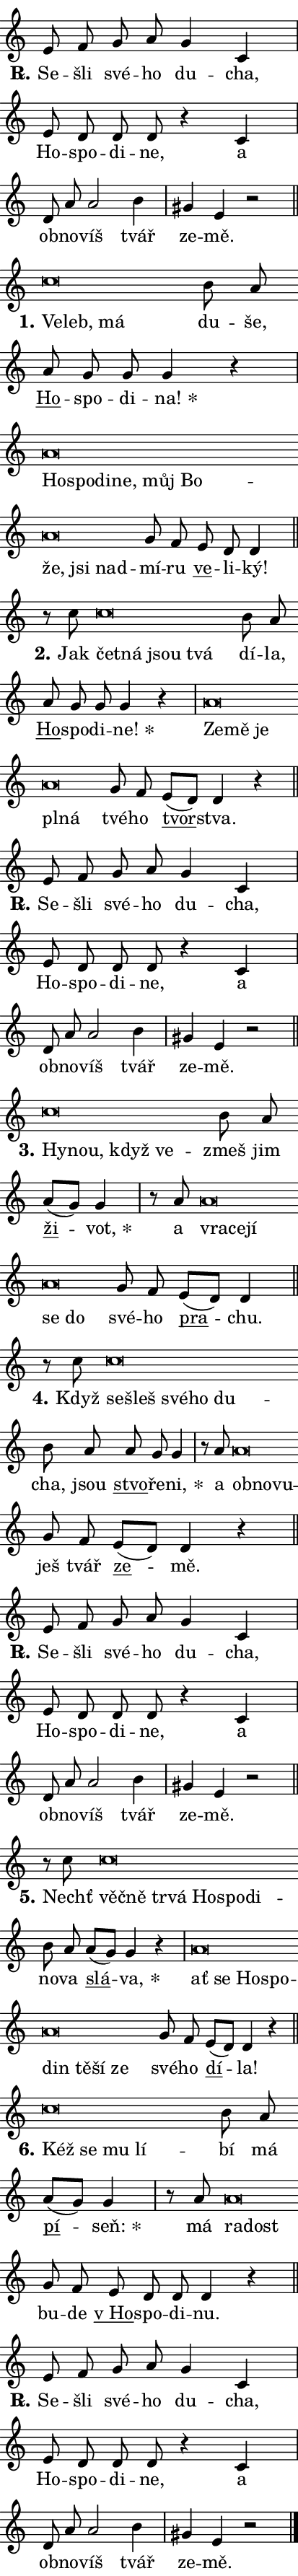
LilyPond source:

\version "2.22.1"
\header { tagline = "" }
\paper {
  indent = 0\cm
  top-margin = 0\cm
  right-margin = 0\cm
  bottom-margin = 0\cm
  left-margin = 0\cm
  paper-width = 7\cm
  page-breaking = #ly:one-page-breaking
  system-system-spacing.basic-distance = #11
  score-system-spacing.basic-distance = #11.3
  ragged-last = ##f
}


%% Author: Thomas Morley
%% https://lists.gnu.org/archive/html/lilypond-user/2020-05/msg00002.html
#(define (line-position grob)
"Returns position of @var[grob} in current system:
   @code{'start}, if at first time-step
   @code{'end}, if at last time-step
   @code{'middle} otherwise
"
  (let* ((col (ly:item-get-column grob))
         (ln (ly:grob-object col 'left-neighbor))
         (rn (ly:grob-object col 'right-neighbor))
         (col-to-check-left (if (ly:grob? ln) ln col))
         (col-to-check-right (if (ly:grob? rn) rn col))
         (break-dir-left
           (and
             (ly:grob-property col-to-check-left 'non-musical #f)
             (ly:item-break-dir col-to-check-left)))
         (break-dir-right
           (and
             (ly:grob-property col-to-check-right 'non-musical #f)
             (ly:item-break-dir col-to-check-right))))
        (cond ((eqv? 1 break-dir-left) 'start)
              ((eqv? -1 break-dir-right) 'end)
              (else 'middle))))

#(define (tranparent-at-line-position vctor)
  (lambda (grob)
  "Relying on @code{line-position} select the relevant enry from @var{vctor}.
Used to determine transparency,"
    (case (line-position grob)
      ((end) (not (vector-ref vctor 0)))
      ((middle) (not (vector-ref vctor 1)))
      ((start) (not (vector-ref vctor 2))))))

noteHeadBreakVisibility =
#(define-music-function (break-visibility)(vector?)
"Makes @code{NoteHead}s transparent relying on @var{break-visibility}"
#{
  \override NoteHead.transparent =
    #(tranparent-at-line-position break-visibility)
#})

#(define delete-ledgers-for-transparent-note-heads
  (lambda (grob)
    "Reads whether a @code{NoteHead} is transparent.
If so this @code{NoteHead} is removed from @code{'note-heads} from
@var{grob}, which is supposed to be @code{LedgerLineSpanner}.
As a result ledgers are not printed for this @code{NoteHead}"
    (let* ((nhds-array (ly:grob-object grob 'note-heads))
           (nhds-list
             (if (ly:grob-array? nhds-array)
                 (ly:grob-array->list nhds-array)
                 '()))
           ;; Relies on the transparent-property being done before
           ;; Staff.LedgerLineSpanner.after-line-breaking is executed.
           ;; This is fragile ...
           (to-keep
             (remove
               (lambda (nhd)
                 (ly:grob-property nhd 'transparent #f))
               nhds-list)))
      ;; TODO find a better method to iterate over grob-arrays, similiar
      ;; to filter/remove etc for lists
      ;; For now rebuilt from scratch
      (set! (ly:grob-object grob 'note-heads)  '())
      (for-each
        (lambda (nhd)
          (ly:pointer-group-interface::add-grob grob 'note-heads nhd))
        to-keep))))

hideNotes = {
  \noteHeadBreakVisibility #begin-of-line-visible
}
unHideNotes = {
  \noteHeadBreakVisibility #all-visible
}

% work-around for resetting accidentals
% https://lilypond.org/doc/v2.23/Documentation/notation/displaying-rhythms#unmetered-music
cadenzaMeasure = {
  \cadenzaOff
  \partial 1024 s1024
  \cadenzaOn
}

#(define-markup-command (accent layout props text) (markup?)
  "Underline accented syllable"
  (interpret-markup layout props
    #{\markup \override #'(offset . 4.3) \underline { #text }#}))

responsum = \markup \concat {
  "R" \hspace #-1.05 \path #0.1 #'((moveto 0 0.07) (lineto 0.9 0.8)) \hspace #0.05 "."
}

\layout {
    \context {
        \Staff
        \remove "Time_signature_engraver"
        \override LedgerLineSpanner.after-line-breaking = #delete-ledgers-for-transparent-note-heads
    }
    \context {
        \Voice {
            \override NoteHead.output-attributes = #'((class . "notehead"))
            \override Hairpin.height = #0.55
        }
    }
    \context {
        \Lyrics {
            \override StanzaNumber.output-attributes = #'((class . "stanzanumber"))
            \override LyricSpace.minimum-distance = #0.9
            \override LyricText.font-name = #"TeX Gyre Schola"
            \override LyricText.font-size = 1
            \override StanzaNumber.font-name = #"TeX Gyre Schola Bold"
            \override StanzaNumber.font-size = 1
        }
    }
}

% magnetic-lyrics.ily
%
%   written by
%     Jean Abou Samra <jean@abou-samra.fr>
%     Werner Lemberg <wl@gnu.org>
%
%   adapted by
%     Jiri Hon <jiri.hon@gmail.com>
%
% Version 2022-Apr-15

% https://www.mail-archive.com/lilypond-user@gnu.org/msg149350.html

#(define (Left_hyphen_pointer_engraver context)
   "Collect syllable-hyphen-syllable occurrences in lyrics and store
them in properties.  This engraver only looks to the left.  For
example, if the lyrics input is @code{foo -- bar}, it does the
following.

@itemize @bullet
@item
Set the @code{text} property of the @code{LyricHyphen} grob between
@q{foo} and @q{bar} to @code{foo}.

@item
Set the @code{left-hyphen} property of the @code{LyricText} grob with
text @q{foo} to the @code{LyricHyphen} grob between @q{foo} and
@q{bar}.
@end itemize

Use this auxiliary engraver in combination with the
@code{lyric-@/text::@/apply-@/magnetic-@/offset!} hook."
   (let ((hyphen #f)
         (text #f))
     (make-engraver
      (acknowledgers
       ((lyric-syllable-interface engraver grob source-engraver)
        (set! text grob)))
      (end-acknowledgers
       ((lyric-hyphen-interface engraver grob source-engraver)
        ;(when (not (grob::has-interface grob 'lyric-space-interface))
          (set! hyphen grob)));)
      ((stop-translation-timestep engraver)
       (when (and text hyphen)
         (ly:grob-set-object! text 'left-hyphen hyphen))
       (set! text #f)
       (set! hyphen #f)))))

#(define (lyric-text::apply-magnetic-offset! grob)
   "If the space between two syllables is less than the value in
property @code{LyricText@/.details@/.squash-threshold}, move the right
syllable to the left so that it gets concatenated with the left
syllable.

Use this function as a hook for
@code{LyricText@/.after-@/line-@/breaking} if the
@code{Left_@/hyphen_@/pointer_@/engraver} is active."
   (let ((hyphen (ly:grob-object grob 'left-hyphen #f)))
     (when hyphen
       (let ((left-text (ly:spanner-bound hyphen LEFT)))
         (when (grob::has-interface left-text 'lyric-syllable-interface)
           (let* ((common (ly:grob-common-refpoint grob left-text X))
                  (this-x-ext (ly:grob-extent grob common X))
                  (left-x-ext
                   (begin
                     ;; Trigger magnetism for left-text.
                     (ly:grob-property left-text 'after-line-breaking)
                     (ly:grob-extent left-text common X)))
                  ;; `delta` is the gap width between two syllables.
                  (delta (- (interval-start this-x-ext)
                            (interval-end left-x-ext)))
                  (details (ly:grob-property grob 'details))
                  (threshold (assoc-get 'squash-threshold details 0.2)))
             (when (< delta threshold)
               (let* (;; We have to manipulate the input text so that
                      ;; ligatures crossing syllable boundaries are not
                      ;; disabled.  For languages based on the Latin
                      ;; script this is essentially a beautification.
                      ;; However, for non-Western scripts it can be a
                      ;; necessity.
                      (lt (ly:grob-property left-text 'text))
                      (rt (ly:grob-property grob 'text))
                      (is-space (grob::has-interface hyphen 'lyric-space-interface))
                      (space (if is-space " " ""))
                      (space-markup (grob-interpret-markup grob " "))
                      (space-size (interval-length (ly:stencil-extent space-markup X)))
                      (extra-delta (if is-space space-size 0))
                      ;; Append new syllable.
                      (ltrt-space (if (and (string? lt) (string? rt))
                                (string-append lt space rt)
                                (make-concat-markup (list lt space rt))))
                      ;; Right-align `ltrt` to the right side.
                      (ltrt-space-markup (grob-interpret-markup
                               grob
                               (make-translate-markup
                                (cons (interval-length this-x-ext) 0)
                                (make-right-align-markup ltrt-space)))))
                 (begin
                   ;; Don't print `left-text`.
                   (ly:grob-set-property! left-text 'stencil #f)
                   ;; Set text and stencil (which holds all collected
                   ;; syllables so far) and shift it to the left.
                   (ly:grob-set-property! grob 'text ltrt-space)
                   (ly:grob-set-property! grob 'stencil ltrt-space-markup)
                   (ly:grob-translate-axis! grob (- (- delta extra-delta)) X))))))))))


#(define (lyric-hyphen::displace-bounds-first grob)
   ;; Make very sure this callback isn't triggered too early.
   (let ((left (ly:spanner-bound grob LEFT))
         (right (ly:spanner-bound grob RIGHT)))
     (ly:grob-property left 'after-line-breaking)
     (ly:grob-property right 'after-line-breaking)
     (ly:lyric-hyphen::print grob)))

squashThreshold = #0.4

\layout {
  \context {
    \Lyrics
    \consists #Left_hyphen_pointer_engraver
    \override LyricText.after-line-breaking =
      #lyric-text::apply-magnetic-offset!
    \override LyricHyphen.stencil = #lyric-hyphen::displace-bounds-first
    \override LyricText.details.squash-threshold = \squashThreshold
    \override LyricHyphen.minimum-distance = 0
    \override LyricHyphen.minimum-length = \squashThreshold
  }
}

squash = \override LyricText.details.squash-threshold = 9999
unSquash = \override LyricText.details.squash-threshold = \squashThreshold

left = \override LyricText.self-alignment-X = #LEFT
unLeft = \revert LyricText.self-alignment-X

starOffset = #(lambda (grob) 
                (let ((x_offset (ly:self-alignment-interface::aligned-on-x-parent grob)))
                  (if (= x_offset 0) 0 (+ x_offset 1.2))))

star = #(define-music-function (syllable)(string?)
"Append star separator at the end of a syllable"
#{
  \once \override LyricText.X-offset = #starOffset
  \lyricmode { \markup {
    #syllable
    \override #'((font-name . "TeX Gyre Schola Bold")) \hspace #0.2 \lower #0.65 \larger "*"
  } }
#})

starAccent = #(define-music-function (syllable)(string?)
"Append star separator at the end of a syllable and make accent"
#{
  \once \override LyricText.X-offset = #starOffset
  \lyricmode { \markup {
    \accent #syllable
    \override #'((font-name . "TeX Gyre Schola Bold")) \hspace #0.2 \lower #0.65 \larger "*"
  } }
#})

breath = #(define-music-function (syllable)(string?)
"Append breathing indicator at the end of a syllable"
#{
  \lyricmode { \markup { #syllable "+" } }
#})

optionalBreath = #(define-music-function (syllable)(string?)
"Append optional breathing indicator at the end of a syllable"
#{
  \lyricmode { \markup { #syllable "(+)" } }
#})


\score {
    <<
        \new Voice = "melody" { \cadenzaOn \key c \major \relative { e'8 f g a g4 c, \cadenzaMeasure \bar "|" e8 d d d r4 c \cadenzaMeasure \bar "|" d8 a' a2 b4 \cadenzaMeasure \bar "|" gis e r2 \cadenzaMeasure \bar "||" \break } }
        \new Lyrics \lyricsto "melody" { \lyricmode { \set stanza = \responsum
Se -- šli své -- ho du -- cha, Ho -- spo -- di -- ne, a ob -- no -- víš tvář ze -- mě. } }
    >>
    \layout {}
}

\score {
    <<
        \new Voice = "melody" { \cadenzaOn \key c \major \relative { c''\breve*1/16 \hideNotes \breve*1/16 \breve*1/16 \bar "" \unHideNotes b8 a \bar "" a g g g4 r \cadenzaMeasure \bar "|" a\breve*1/16 \hideNotes \breve*1/16 \bar "" \breve*1/16 \bar "" \breve*1/16 \bar "" \breve*1/16 \bar "" \breve*1/16 \bar "" \breve*1/16 \bar "" \breve*1/16 \breve*1/16 \bar "" \unHideNotes g8 f \bar "" e d d4 \cadenzaMeasure \bar "||" \break } }
        \new Lyrics \lyricsto "melody" { \lyricmode { \set stanza = "1."
\left Ve -- \squash leb, má \unLeft \unSquash du -- še, \markup \accent Ho -- spo -- di -- \star na! \left Ho -- \squash spo -- di -- ne, můj Bo -- že, jsi nad -- \unLeft \unSquash mí -- ru \markup \accent ve -- li -- ký! } }
    >>
    \layout {}
}

\score {
    <<
        \new Voice = "melody" { \cadenzaOn \key c \major \relative { r8 c''8 c\breve*1/16 \hideNotes \breve*1/16 \bar "" \breve*1/16 \breve*1/16 \bar "" \unHideNotes b8 a \bar "" a g g g4 r \cadenzaMeasure \bar "|" a\breve*1/16 \hideNotes \breve*1/16 \bar "" \breve*1/16 \bar "" \breve*1/16 \breve*1/16 \bar "" \unHideNotes g8 f \bar "" e[( d)] d4 r \cadenzaMeasure \bar "||" \break } }
        \new Lyrics \lyricsto "melody" { \lyricmode { \set stanza = "2."
Jak \left čet -- \squash ná jsou tvá \unLeft \unSquash dí -- la, \markup \accent Ho -- spo -- di -- \star ne! \left Ze -- \squash mě je pl -- ná \unLeft \unSquash tvé -- ho \markup \accent tvor -- stva. } }
    >>
    \layout {}
}

\score {
    <<
        \new Voice = "melody" { \cadenzaOn \key c \major \relative { e'8 f g a g4 c, \cadenzaMeasure \bar "|" e8 d d d r4 c \cadenzaMeasure \bar "|" d8 a' a2 b4 \cadenzaMeasure \bar "|" gis e r2 \cadenzaMeasure \bar "||" \break } }
        \new Lyrics \lyricsto "melody" { \lyricmode { \set stanza = \responsum
Se -- šli své -- ho du -- cha, Ho -- spo -- di -- ne, a ob -- no -- víš tvář ze -- mě. } }
    >>
    \layout {}
}

\score {
    <<
        \new Voice = "melody" { \cadenzaOn \key c \major \relative { c''\breve*1/16 \hideNotes \breve*1/16 \bar "" \breve*1/16 \breve*1/16 \bar "" \unHideNotes b8 a \bar "" a[( g)] g4 \cadenzaMeasure \bar "|" r8 a8 a\breve*1/16 \hideNotes \breve*1/16 \bar "" \breve*1/16 \bar "" \breve*1/16 \breve*1/16 \bar "" \unHideNotes g8 f \bar "" e[( d)] d4 \cadenzaMeasure \bar "||" \break } }
        \new Lyrics \lyricsto "melody" { \lyricmode { \set stanza = "3."
\left Hy -- \squash nou, když ve -- \unLeft \unSquash zmeš jim \markup \accent ži -- \star vot, a \left vra -- \squash ce -- jí se do \unLeft \unSquash své -- ho \markup \accent pra -- chu. } }
    >>
    \layout {}
}

\score {
    <<
        \new Voice = "melody" { \cadenzaOn \key c \major \relative { r8 c''8 c\breve*1/16 \hideNotes \breve*1/16 \bar "" \breve*1/16 \bar "" \breve*1/16 \breve*1/16 \bar "" \unHideNotes b8 a \bar "" a g g4 \cadenzaMeasure \bar "|" r8 a8 a\breve*1/16 \hideNotes \breve*1/16 \breve*1/16 \bar "" \unHideNotes g8 f \bar "" e[( d)] d4 r \cadenzaMeasure \bar "||" \break } }
        \new Lyrics \lyricsto "melody" { \lyricmode { \set stanza = "4."
Když \left se -- \squash šleš své -- ho du -- \unLeft \unSquash cha, jsou \markup \accent stvo -- ře -- \star ni, a \left ob -- \squash no -- vu -- \unLeft \unSquash ješ tvář \markup \accent ze -- mě. } }
    >>
    \layout {}
}

\score {
    <<
        \new Voice = "melody" { \cadenzaOn \key c \major \relative { e'8 f g a g4 c, \cadenzaMeasure \bar "|" e8 d d d r4 c \cadenzaMeasure \bar "|" d8 a' a2 b4 \cadenzaMeasure \bar "|" gis e r2 \cadenzaMeasure \bar "||" \break } }
        \new Lyrics \lyricsto "melody" { \lyricmode { \set stanza = \responsum
Se -- šli své -- ho du -- cha, Ho -- spo -- di -- ne, a ob -- no -- víš tvář ze -- mě. } }
    >>
    \layout {}
}

\score {
    <<
        \new Voice = "melody" { \cadenzaOn \key c \major \relative { r8 c''8 c\breve*1/16 \hideNotes \breve*1/16 \bar "" \breve*1/16 \bar "" \breve*1/16 \bar "" \breve*1/16 \bar "" \breve*1/16 \breve*1/16 \bar "" \unHideNotes b8 a \bar "" a[( g)] g4 r \cadenzaMeasure \bar "|" a\breve*1/16 \hideNotes \breve*1/16 \bar "" \breve*1/16 \bar "" \breve*1/16 \bar "" \breve*1/16 \bar "" \breve*1/16 \bar "" \breve*1/16 \breve*1/16 \bar "" \unHideNotes g8 f \bar "" e[( d)] d4 r \cadenzaMeasure \bar "||" \break } }
        \new Lyrics \lyricsto "melody" { \lyricmode { \set stanza = "5."
Nechť \left věč -- \squash ně tr -- vá Ho -- spo -- di -- \unLeft \unSquash no -- va \markup \accent slá -- \star va, \left ať \squash se Ho -- spo -- din tě -- ší ze \unLeft \unSquash své -- ho \markup \accent dí -- la! } }
    >>
    \layout {}
}

\score {
    <<
        \new Voice = "melody" { \cadenzaOn \key c \major \relative { c''\breve*1/16 \hideNotes \breve*1/16 \bar "" \breve*1/16 \breve*1/16 \bar "" \unHideNotes b8 a \bar "" a[( g)] g4 \cadenzaMeasure \bar "|" r8 a8 a\breve*1/16 \hideNotes \breve*1/16 \bar "" \unHideNotes g8 f \bar "" e d d d4 r \cadenzaMeasure \bar "||" \break } }
        \new Lyrics \lyricsto "melody" { \lyricmode { \set stanza = "6."
\left Kéž \squash se mu lí -- \unLeft \unSquash bí má \markup \accent pí -- \star seň: má \left ra -- \squash dost \unLeft \unSquash bu -- de \markup \accent "v Ho" -- spo -- di -- nu. } }
    >>
    \layout {}
}

\score {
    <<
        \new Voice = "melody" { \cadenzaOn \key c \major \relative { e'8 f g a g4 c, \cadenzaMeasure \bar "|" e8 d d d r4 c \cadenzaMeasure \bar "|" d8 a' a2 b4 \cadenzaMeasure \bar "|" gis e r2 \cadenzaMeasure \bar "||" \break } \bar "|." }
        \new Lyrics \lyricsto "melody" { \lyricmode { \set stanza = \responsum
Se -- šli své -- ho du -- cha, Ho -- spo -- di -- ne, a ob -- no -- víš tvář ze -- mě. } }
    >>
    \layout {}
}
